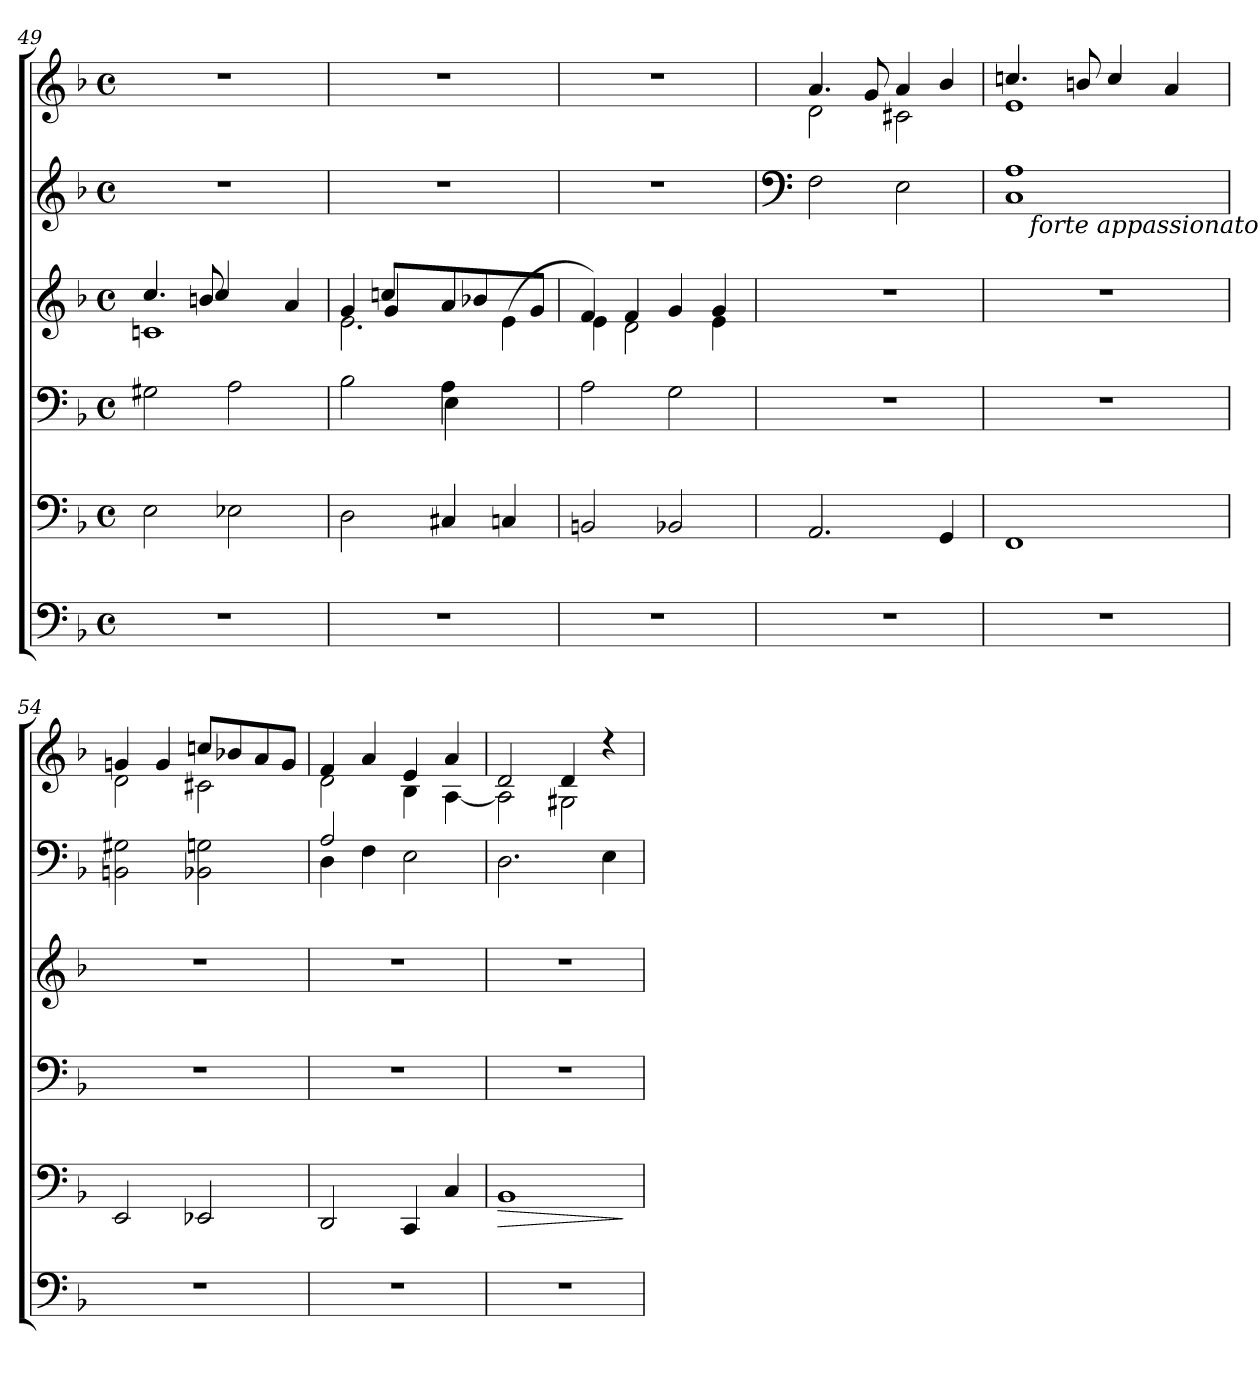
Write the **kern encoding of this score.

**kern	**kern	**dynam	**kern	**kern	**kern	**kern
*part4	*part3	*part3	*part2	*part2	*part1	*part1
*staff6	*staff5	*staff5	*staff4	*staff3	*staff2	*staff1
*clefF4	*clefF4	*	*clefF4	*clefG2	*clefG2	*clefG2
*k[b-]	*k[b-]	*	*k[b-]	*k[b-]	*k[b-]	*k[b-]
*F:	*F:	*	*F:	*F:	*F:	*F:
*M4/4	*M4/4	*	*M4/4	*M4/4	*M4/4	*M4/4
*met(c)	*met(c)	*	*met(c)	*met(c)	*met(c)	*met(c)
=49	=49	=49	=49	=49	=49	=49
*	*	*	*	*^	*	*
*	*	*	*	*	*^	*	*
1r	2E\	.	2G#X\	1cn	4.cc/	4.ryy	1r	1r
.	.	.	.	.	8bn/	4cc/	.	.
.	2E-X\	.	2A\	.	2ryy	.	.	.
.	.	.	.	.	.	8ryy	.	.
.	.	.	.	.	.	4a/	.	.
=50	=50	=50	=50	=50	=50	=50	=50	=50
*	*	*	*^	*	*	*	*	*
1r	2D\	.	2B-\	2ryy	2.e\	4g/	4ryy	1r	1r
.	.	.	.	.	.	4g/	8ccn/L	.	.
.	.	.	.	.	.	.	8ryy	.	.
.	4C#X/	.	4A\	4E\	.	2ryy	8a/	.	.
.	.	.	.	.	.	.	8b-X/	.	.
.	4Cn/	.	4ryy	4ryy	(<4e\	.	8ryy	.	.
.	.	.	.	.	.	.	8g/J	.	.
*	*	*	*v	*v	*	*	*	*	*
*	*	*	*	*	*v	*v	*	*
=51	=51	=51	=51	=51	=51	=51	=51
1r	2BBn/	.	2A\	4f/)	4e\	1r	1r
.	.	.	.	4f/	2d\	.	.
.	2BB-X/	.	2G\	4g/	.	.	.
.	.	.	.	4g/	4e\	.	.
*	*	*	*	*v	*v	*	*
!!LO:PB:g=z
=52	=52	=52	=52	=52	=52	=52
*	*	*	*	*	*clefF4	*
*	*	*	*	*	*	*^
1r	2.AA/	.	1r	1r	2F\	4.a/	2d\
.	.	.	.	.	.	8g/	.
.	.	.	.	.	2E\	4a/	2c#X\
.	4GG/	.	.	.	.	4b-/	.
=53	=53	=53	=53	=53	=53	=53	=53
*	*	*	*	*	*^	*	*
1r	1FF	.	1r	1r	1C 1A	16.ryy	4.ccn/	1e
!	!	!	!	!	!	!LO:TX:b:i:t=forte appassionato	!	!
.	.	.	.	.	.	2ryy	.	.
.	.	.	.	.	.	.	8bn/	.
.	.	.	.	.	.	.	4cc/	.
.	.	.	.	.	.	4ryy	.	.
.	.	.	.	.	.	.	4a/	.
.	.	.	.	.	.	8ryy	.	.
.	.	.	.	.	.	32ryy	.	.
*	*	*	*	*	*v	*v	*	*
=54	=54	=54	=54	=54	=54	=54	=54
1r	2EE/	.	1r	1r	2BBn\ 2G#X\	4gn/	2d\
.	.	.	.	.	.	4g/	.
.	2EE-X/	.	.	.	2BB-X\ 2Gn\	8ccn/L	2c#X\
.	.	.	.	.	.	8b-X/	.
.	.	.	.	.	.	8a/	.
.	.	.	.	.	.	8g/J	.
=55	=55	=55	=55	=55	=55	=55	=55
*	*	*	*	*	*^	*	*
1r	2DD/	.	1r	1r	2A/	4D\	4f/	2d\
.	.	.	.	.	.	4F\	4a/	.
.	4CC/	.	.	.	2ryy	2E\	4e/	4B-\
.	4C/	.	.	.	.	.	4a/	[<4A\
*	*	*	*	*	*v	*v	*	*
=56	=56	=56	=56	=56	=56	=56	=56
!	!	!LO:HP:b	!	!	!	!	!
1r	1BB-	>	1r	1r	2.D\	2d/	2A\]
.	.	.	.	.	.	4d/	2G#X\
.	.	.	.	.	4E\	4rdd	.
*	*	*	*	*	*	*v	*v
.	.	]	.	.	.	.
=	=	=	=	=	=	=
*-	*-	*-	*-	*-	*-	*-
